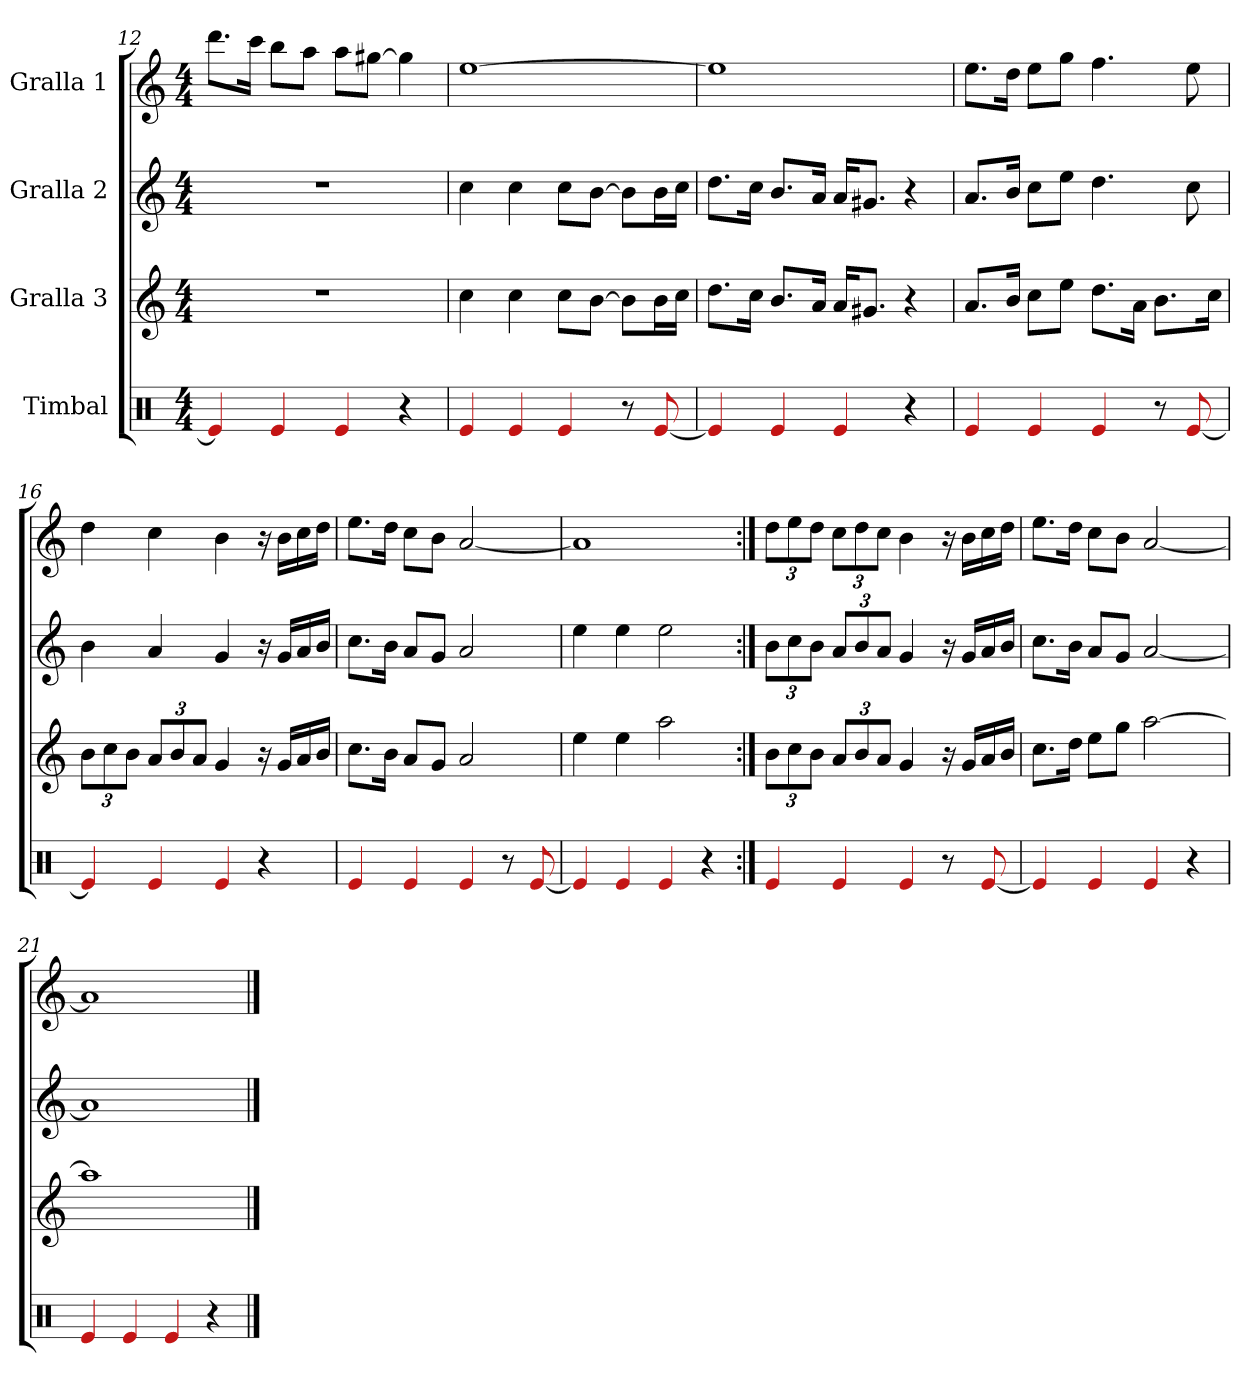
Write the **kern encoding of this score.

**kern	**kern	**kern	**kern
*part4	*part3	*part2	*part1
*staff4	*staff3	*staff2	*staff1
*I"Timbal	*I"Gralla 3	*I"Gralla 2	*I"Gralla 1
*clefX	*clefG2	*clefG2	*clefG2
*k[]	*k[]	*k[]	*k[]
*M4/4	*M4/4	*M4/4	*M4/4
=12	=12	=12	=12
4e/]	1r	1r	8.ddd\L
.	.	.	16ccc\Jk
4e/	.	.	8bb\L
.	.	.	8aa\J
4e/	.	.	8aa\L
.	.	.	[8gg#X\J
4r	.	.	4gg#\]
=13	=13	=13	=13
4e/	4cc\	4cc\	[1ee
4e/	4cc\	4cc\	.
4e/	8cc\L	8cc\L	.
.	[8b\J	[8b\J	.
8r	8b\L]	8b\L]	.
[8e/	16b\L	16b\L	.
.	16cc\JJ	16cc\JJ	.
=14	=14	=14	=14
4e/]	8.dd\L	8.dd\L	1ee]
.	16cc\Jk	16cc\Jk	.
4e/	8.b/L	8.b/L	.
.	16a/Jk	16a/Jk	.
4e/	16a/KL	16a/KL	.
.	8.g#X/J	8.g#X/J	.
4r	4r	4r	.
!!LO:PB:g=z
=15	=15	=15	=15
4e/	8.a/L	8.a/L	8.ee\L
.	16b/Jk	16b/Jk	16dd\Jk
4e/	8cc\L	8cc\L	8ee\L
.	8ee\J	8ee\J	8gg\J
4e/	8.dd\L	4.dd\	4.ff\
.	16a\Jk	.	.
8r	8.b\L	.	.
[8e/	.	8cc\	8ee\
.	16cc\Jk	.	.
=16	=16	=16	=16
*	*Xbrackettup	*	*
4e/]	12b\L	4b\	4dd\
.	12cc\	.	.
.	12b\J	.	.
4e/	12a/L	4a/	4cc\
.	12b/	.	.
.	12a/J	.	.
4e/	4g/	4g/	4b\
4r	16r	16r	16r
.	16g/LL	16g/LL	16b\LL
.	16a/	16a/	16cc\
.	16b/JJ	16b/JJ	16dd\JJ
=17	=17	=17	=17
4e/	8.cc\L	8.cc\L	8.ee\L
.	16b\Jk	16b\Jk	16dd\Jk
4e/	8a/L	8a/L	8cc\L
.	8g/J	8g/J	8b\J
4e/	2a/	2a/	[2a/
8r	.	.	.
[8e/	.	.	.
=18	=18	=18	=18
4e/]	4ee\	4ee\	1a]
4e/	4ee\	4ee\	.
4e/	2aa\	2ee\	.
4r	.	.	.
=19:|!	=19:|!	=19:|!	=19:|!
*	*	*Xbrackettup	*Xbrackettup
4e/	12b\L	12b\L	12dd\L
.	12cc\	12cc\	12ee\
.	12b\J	12b\J	12dd\J
4e/	12a/L	12a/L	12cc\L
.	12b/	12b/	12dd\
.	12a/J	12a/J	12cc\J
4e/	4g/	4g/	4b\
8r	16r	16r	16r
.	16g/LL	16g/LL	16b\LL
[8e/	16a/	16a/	16cc\
.	16b/JJ	16b/JJ	16dd\JJ
!!LO:LB:g=z
=20	=20	=20	=20
4e/]	8.cc\L	8.cc\L	8.ee\L
.	16dd\Jk	16b\Jk	16dd\Jk
4e/	8ee\L	8a/L	8cc\L
.	8gg\J	8g/J	8b\J
4e/	[2aa\	[2a/	[2a/
4r	.	.	.
=21	=21	=21	=21
4e/	1aa]	1a]	1a]
4e/	.	.	.
4e/	.	.	.
4r	.	.	.
==	==	==	==
*-	*-	*-	*-
